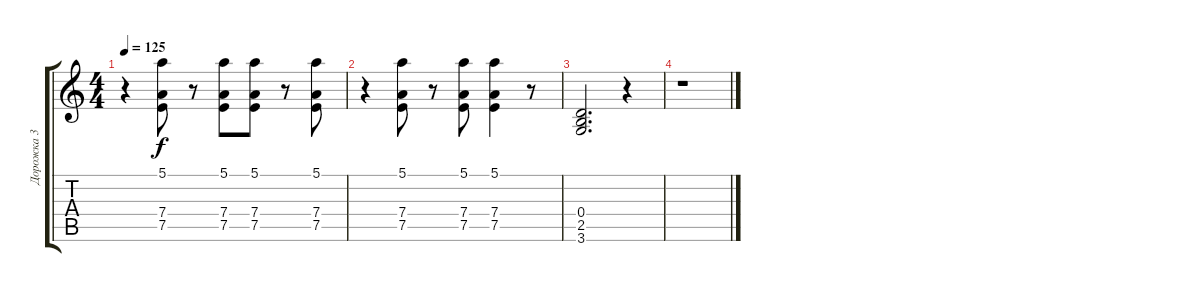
\track ("Дорожка 3" "Дорожка 3") {instrument distortionguitar}
\staff {score tabs}
\tuning (E4 B3 G3 D3 A2 E2) {hide}
\ts (4 4)
\tempo 125
\clef g2
\ks c
r.4{dy f} (5.1 7.4 7.5).8 r.8 (5.1 7.4 7.5).8 (5.1 7.4 7.5).8 r.8 (5.1 7.4 7.5).8 |
r.4 (5.1 7.4 7.5).8 r.8 (5.1 7.4 7.5).8 (5.1 7.4 7.5).4 r.8 |
(0.4 2.5 3.6).2{d} r.4 |
r.1
